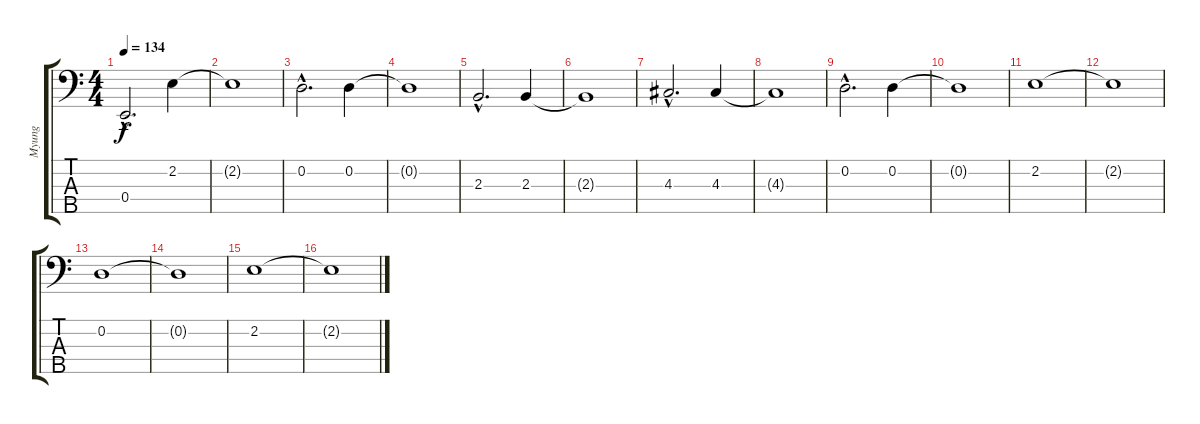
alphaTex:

\track ("Myung" "Myung") {instrument electricbassfinger}
\staff {score tabs}
\tuning (G2 D2 A1 E1 B0) {hide}
\ts (4 4)
\tempo 134
\clef f4
\ks c
0.4{hac}.2{d dy f} 2.2.4 |
2.2{t}.1 |
0.2{hac}.2{d} 0.2.4 |
0.2{t}.1 |
2.3{hac}.2{d} 2.3.4 |
2.3{t}.1 |
4.3{hac}.2{d} 4.3.4 |
4.3{t}.1 |
0.2{hac}.2{d} 0.2.4 |
0.2{t}.1 |
2.2.1 |
2.2{t}.1 |
0.2.1 |
0.2{t}.1 |
2.2.1 |
2.2{t}.1
